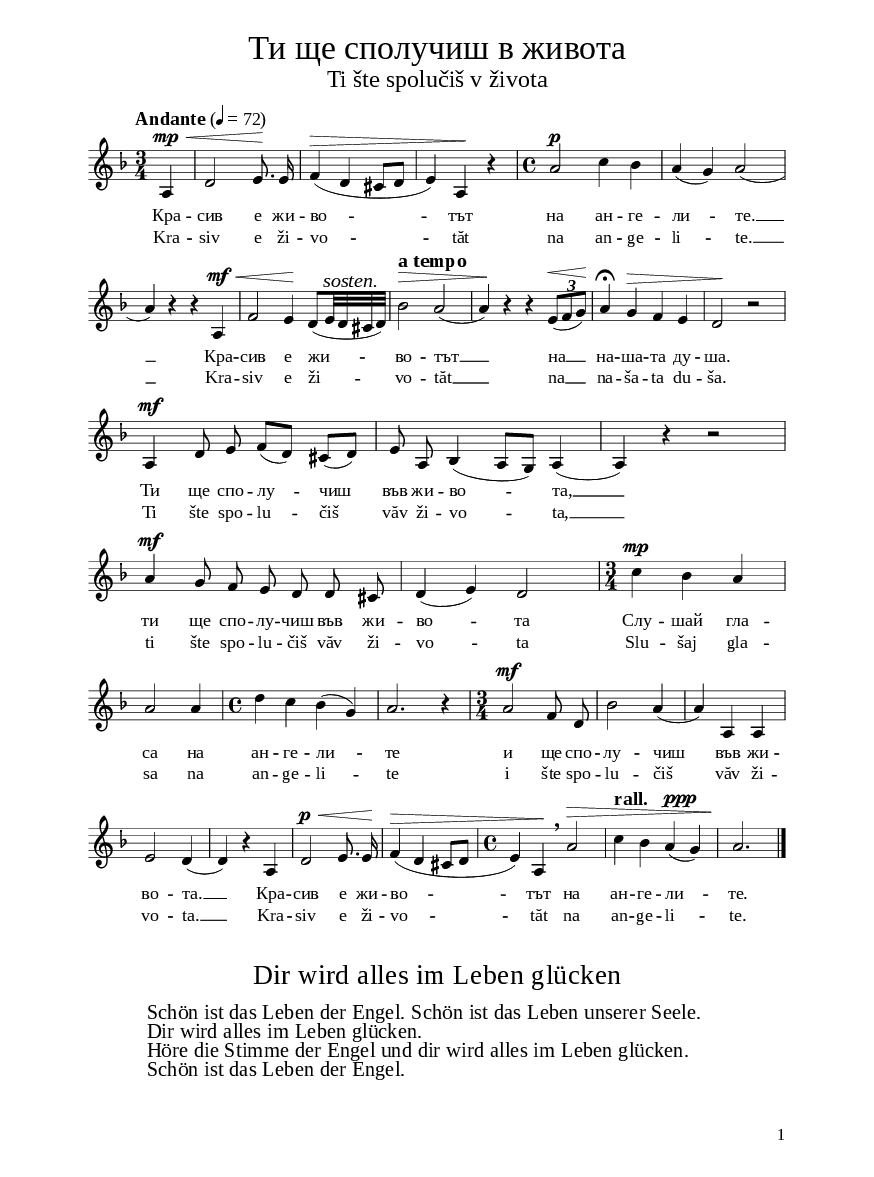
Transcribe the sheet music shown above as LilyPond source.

\version "2.24.3"

% include paper part and global functions
\include "include/globals.ily"

\bookpart {
  \label #'ref214
  \tocItem \markup "Ти ще сполучиш в живота – Ti šte spolučiš v života"
  \paper {
    print-all-headers = ##t
    print-page-number = ##t
    print-first-page-number = ##t

    % put page numbers on the bottom
    oddHeaderMarkup = \markup ""
    evenHeaderMarkup = \markup ""
    oddFooterMarkup = \markup
    \fill-line {
      ""
      \if \should-print-page-number \fromproperty #'page:page-number-string
    }
    evenFooterMarkup = \markup
    \fill-line {
      \if \should-print-page-number \fromproperty #'page:page-number-string
      ""
    }

    left-margin = 1.5\cm
    right-margin = 1.5\cm
    top-margin = 1.2\cm
    bottom-margin = 1.0\cm
    ragged-bottom = ##t % do not spread the staves to fill the whole vertical space

    % change distance between staves
    system-system-spacing =
    #'((basic-distance . 16)
       (minimum-distance . 8)
       (padding . 2)
       (stretchability . 12))
  }

  \header {
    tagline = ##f
  }
  \score {
    \include "include/score-layout.ily"

    \new Voice \absolute {
      \clef treble
      \key d \minor
      \time 3/4
      \tempoFunc "Andante" 4 "72"
      \autoBeamOff
      \partial 4

      a4^\mp^\< | d'2 e'8. \! e'16 | f'4^\> ( d'4 cis'8[d'8] |  e'4 ) a4 \! r4 |

      \time 4/4  a'2^ \p c''4 bes'4 | a'4 ( g'4 ) a'2 ( | \break a'4 ) r4 r4 a4^\mf ^\< | f'2 e'4 \! d'8 ^\markup { \huge \italic "   sosten."} [( e'32 d'32 cis'32 d'32 )] |

      \once \override Hairpin.shorten-pair = #'(0 . -3) bes'2^\> ^\markup { \huge \bold "a tempo" } a'2 ( | a'4 ) \! r4 r4 \override TupletNumber.text = \markup { \bold "3"} \times 2/3  { e'8^\< [( f'8 g'8 )] } | a'4 \! \fermata
      \once \override Hairpin.to-barline = ##f
      g'4^\> f'4 e'4 |   d'2 \! r2 | \break

      a4^\mf d'8 e'8 f'8 [( d'8 )]  cis'8 [( d'8 )] | e'8 a8 bes4 ( a8 [g8] ) a4 ( | a4 ) r4 r2 |  \break

      a'4^\mf g'8 f'8 e'8 d'8 d'8 cis'8 |d'4 ( e'4 ) d'2 | \time 3/4  | c''4^\mp bes'4 a'4 | \break

      a'2 a'4 | \time 4/4  d''4 c''4 bes'4 ( g'4 ) | a'2. r4 | \time 3/4 | a'2^\mf f'8 d'8 |

      bes'2 a'4 ( | a'4 ) a4 a4 |   \break e'2 d'4 ( | d'4 ) r4 a4 |

      d'2^\p^\< e'8. e'16 \! |


      f'4^\> ( d'4 cis'8 [d'8] | \time 4/4  e'4 ) a4 \! \breathe

      a'2  ^\> | \tempo"rall." c''4 bes'4 a'4^\markup { \dynamic "ppp"} ( g'4 ) | a'2. \! \bar "|."

    }
    \addlyrics {

      Кра -- сив е жи -- во -- тът на ан -- ге -- ли -- те. __
      Кра -- сив е жи -- во -- тът __ на __ на -- ша -- та ду -- ша.
      Ти ще спо -- лу -- чиш във жи -- во -- та, __
      ти ще спо -- лу -- чиш във жи -- во -- та
      Слу -- шай гла -- са на ан -- ге -- ли -- те
      и ще спо -- лу -- чиш във жи -- во -- та. __
      Кра -- сив е жи -- во -- тът на ан -- ге -- ли -- те.

    }

    \addlyrics {

      Kra -- siv e ži -- vo -- tăt na an -- ge -- li -- te. __
      Kra -- siv e ži -- vo -- tăt __ na __ na -- ša -- ta du -- ša.
      Ti šte spo -- lu -- čiš văv ži -- vo -- ta, __
      ti šte spo -- lu -- čiš văv ži -- vo -- ta
      Slu -- šaj gla -- sa na an -- ge -- li -- te
      i šte spo -- lu -- čiš văv ži -- vo -- ta. __
      Kra -- siv e ži -- vo -- tăt na an -- ge -- li -- te.

    }

    \header {
      title = \titleFunc "Ти ще сполучиш в живота" "Ti šte spolučiš v života"
    }

    \midi{}

  } % score

  \markup \vspace #1.5
  % include foreign translation(s) of the song
  \version "2.24.3"

\markup \fill-line { \fontsize #deTitleFontSize "Dir wird alles im Leben glücken" }
\markup \null
\markup \null
\markup \abs-fontsize #10 {
    \hspace #5
    \override #`(baseline-skip . ,deCoupletBaselineSkip)
    \column {
      \line {   "   " Schön ist das Leben der Engel. Schön ist das Leben unserer Seele.}
      \line {   "   " Dir wird alles im Leben glücken. }
      \line {   "   " Höre die Stimme der Engel und dir wird alles im Leben glücken. }
      \line {   "   " Schön ist das Leben der Engel.  }
    }
}



} % bookpart

% Più mosso
%
